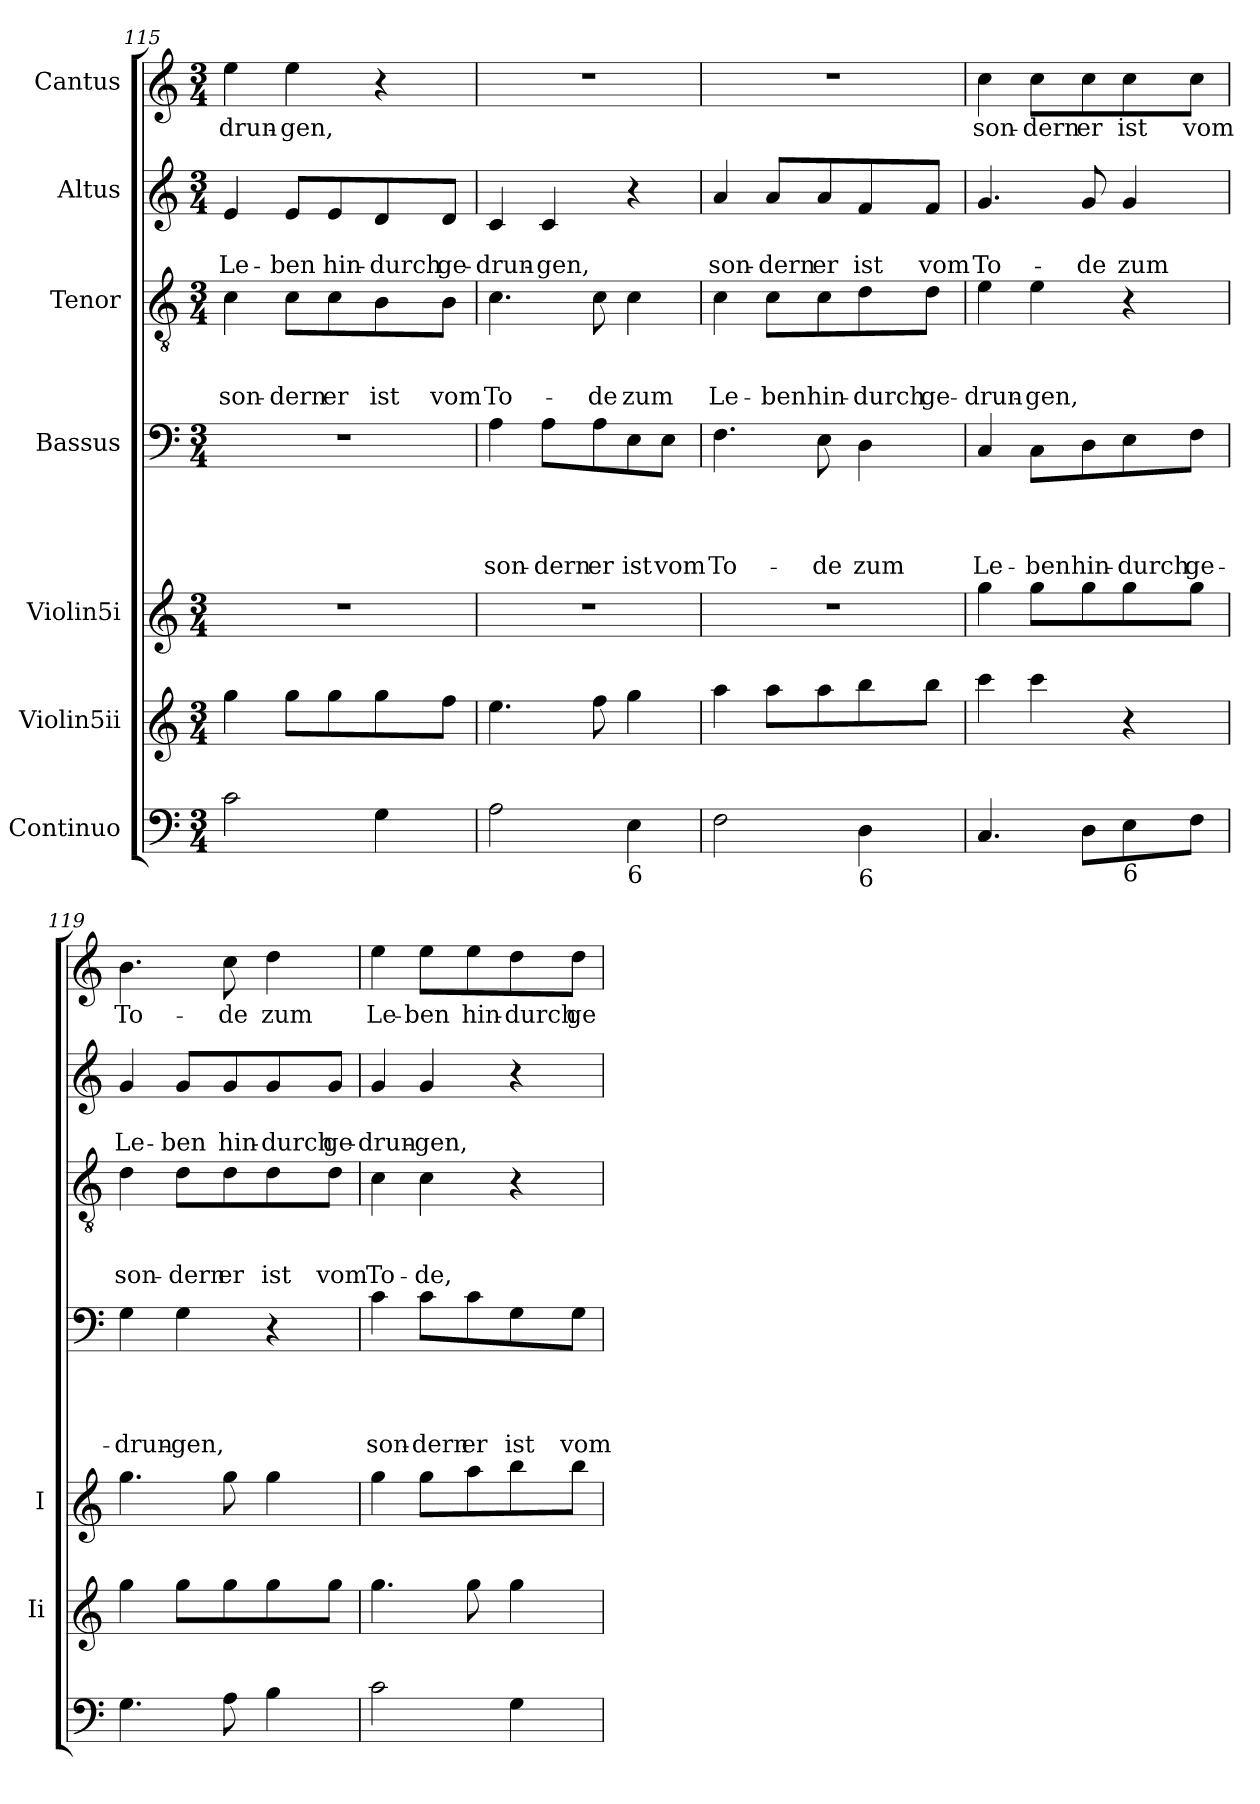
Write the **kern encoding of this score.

**kern	**kern	**kern	**kern	**text	**text	**text	**text	**kern	**text	**text	**text	**kern	**text	**text	**kern	**text
*part7	*part6	*part5	*part4	*part4	*part4	*part4	*part4	*part3	*part3	*part3	*part3	*part2	*part2	*part2	*part1	*part1
*staff7	*staff6	*staff5	*staff4	*staff4	*staff4	*staff4	*staff4	*staff3	*staff3	*staff3	*staff3	*staff2	*staff2	*staff2	*staff1	*staff1
*I"Continuo	*I"Violin5ii	*I"Violin5i	*I"Bassus	*	*	*	*	*I"Tenor	*	*	*	*I"Altus	*	*	*I"Cantus	*
*	*I'Ii	*I'I	*	*	*	*	*	*	*	*	*	*	*	*	*	*
*clefF4	*clefG2	*clefG2	*clefF4	*	*	*	*	*clefGv2	*	*	*	*clefG2	*	*	*clefG2	*
*k[]	*k[]	*k[]	*k[]	*	*	*	*	*k[]	*	*	*	*k[]	*	*	*k[]	*
*C:	*C:	*C:	*C:	*	*	*	*	*C:	*	*	*	*C:	*	*	*C:	*
*M3/4	*M3/4	*M3/4	*M3/4	*	*	*	*	*M3/4	*	*	*	*M3/4	*	*	*M3/4	*
=115	=115	=115	=115	=115	=115	=115	=115	=115	=115	=115	=115	=115	=115	=115	=115	=115
!	!	!LO:N:vis=1	!LO:N:vis=1	!	!	!	!	!	!	!	!LO:LY:b	!	!	!LO:LY:b	!	!LO:LY:b
2c\	4gg\	2.r	2.r	.	.	.	.	4c\	.	.	son-	4e/	.	Le-	4ee\	-drun-
!	!	!	!	!	!	!	!	!	!	!	!LO:LY:b	!	!	!LO:LY:b	!	!LO:LY:b
.	8gg\L	.	.	.	.	.	.	8c\L	.	.	-dern	8e/L	.	-ben	4ee\	-gen,
!	!	!	!	!	!	!	!	!	!	!	!LO:LY:b	!	!	!LO:LY:b	!	!
.	8gg\	.	.	.	.	.	.	8c\	.	.	er	8e/	.	hin-	.	.
!	!	!	!	!	!	!	!	!	!	!	!LO:LY:b	!	!	!LO:LY:b	!	!
4G\	8gg\	.	.	.	.	.	.	8B\	.	.	ist	8d/	.	-durch	4r	.
!	!	!	!	!	!	!	!	!	!	!	!LO:LY:b	!	!	!LO:LY:b	!	!
.	8ff\J	.	.	.	.	.	.	8B\J	.	.	vom	8d/J	.	ge-	.	.
=116	=116	=116	=116	=116	=116	=116	=116	=116	=116	=116	=116	=116	=116	=116	=116	=116
!	!	!LO:N:vis=1	!	!	!	!	!LO:LY:b	!	!	!	!LO:LY:b	!	!	!LO:LY:b	!LO:N:vis=1	!
2A\	4.ee\	2.r	4A\	.	.	.	son-	4.c\	.	.	To-	4c/	.	-drun-	2.r	.
!	!	!	!	!	!	!	!LO:LY:b	!	!	!	!	!	!	!LO:LY:b	!	!
.	.	.	8A\L	.	.	.	-dern	.	.	.	.	4c/	.	-gen,	.	.
!	!	!	!	!	!	!	!LO:LY:b	!	!	!	!LO:LY:b	!	!	!	!	!
.	8ff\	.	8A\	.	.	.	er	8c\	.	.	-de	.	.	.	.	.
!LO:TX:b:t=6	!	!	!	!	!	!	!	!	!	!	!	!	!	!	!	!
!	!	!	!	!	!	!	!LO:LY:b	!	!	!	!LO:LY:b	!	!	!	!	!
4E\	4gg\	.	8E\	.	.	.	ist	4c\	.	.	zum	4r	.	.	.	.
!	!	!	!	!	!	!	!LO:LY:b	!	!	!	!	!	!	!	!	!
.	.	.	8E\J	.	.	.	vom	.	.	.	.	.	.	.	.	.
=117	=117	=117	=117	=117	=117	=117	=117	=117	=117	=117	=117	=117	=117	=117	=117	=117
!	!	!LO:N:vis=1	!	!	!	!	!LO:LY:b	!	!	!	!LO:LY:b	!	!	!LO:LY:b	!LO:N:vis=1	!
2F\	4aa\	2.r	4.F\	.	.	.	To-	4c\	.	.	Le-	4a/	.	son-	2.r	.
!	!	!	!	!	!	!	!	!	!	!	!LO:LY:b	!	!	!LO:LY:b	!	!
.	8aa\L	.	.	.	.	.	.	8c\L	.	.	-ben	8a/L	.	-dern	.	.
!	!	!	!	!	!	!	!LO:LY:b	!	!	!	!LO:LY:b	!	!	!LO:LY:b	!	!
.	8aa\	.	8E\	.	.	.	-de	8c\	.	.	hin-	8a/	.	er	.	.
!LO:TX:b:t=6	!	!	!	!	!	!	!	!	!	!	!	!	!	!	!	!
!	!	!	!	!	!	!	!LO:LY:b	!	!	!	!LO:LY:b	!	!	!LO:LY:b	!	!
4D\	8bb\	.	4D\	.	.	.	zum	8d\	.	.	-durch	8f/	.	ist	.	.
!	!	!	!	!	!	!	!	!	!	!	!LO:LY:b	!	!	!LO:LY:b	!	!
.	8bb\J	.	.	.	.	.	.	8d\J	.	.	ge-	8f/J	.	vom	.	.
=118	=118	=118	=118	=118	=118	=118	=118	=118	=118	=118	=118	=118	=118	=118	=118	=118
!	!	!	!	!	!	!	!LO:LY:b	!	!	!	!LO:LY:b	!	!	!LO:LY:b	!	!LO:LY:b
4.C/	4ccc\	4gg\	4C/	.	.	.	Le-	4e\	.	.	-drun-	4.g/	.	To-	4cc\	son-
!	!	!	!	!	!	!	!LO:LY:b	!	!	!	!LO:LY:b	!	!	!	!	!LO:LY:b
.	4ccc\	8gg\L	8C\L	.	.	.	-ben	4e\	.	.	-gen,	.	.	.	8cc\L	-dern
!	!	!	!	!	!	!	!LO:LY:b	!	!	!	!	!	!	!LO:LY:b	!	!LO:LY:b
8D\L	.	8gg\	8D\	.	.	.	hin-	.	.	.	.	8g/	.	-de	8cc\	er
!LO:TX:b:t=6	!	!	!	!	!	!	!	!	!	!	!	!	!	!	!	!
!	!	!	!	!	!	!	!LO:LY:b	!	!	!	!	!	!	!LO:LY:b	!	!LO:LY:b
8E\	4r	8gg\	8E\	.	.	.	-durch	4r	.	.	.	4g/	.	zum	8cc\	ist
!	!	!	!	!	!	!	!LO:LY:b	!	!	!	!	!	!	!	!	!LO:LY:b
8F\J	.	8gg\J	8F\J	.	.	.	ge-	.	.	.	.	.	.	.	8cc\J	vom
!!LO:LB:g=z
=119	=119	=119	=119	=119	=119	=119	=119	=119	=119	=119	=119	=119	=119	=119	=119	=119
!	!	!	!	!	!	!	!LO:LY:b	!	!	!	!LO:LY:b	!	!	!LO:LY:b	!	!LO:LY:b
4.G\	4gg\	4.gg\	4G\	.	.	.	-drun-	4d\	.	.	son-	4g/	.	Le-	4.b\	To-
!	!	!	!	!	!	!	!LO:LY:b	!	!	!	!LO:LY:b	!	!	!LO:LY:b	!	!
.	8gg\L	.	4G\	.	.	.	-gen,	8d\L	.	.	-dern	8g/L	.	-ben	.	.
!	!	!	!	!	!	!	!	!	!	!	!LO:LY:b	!	!	!LO:LY:b	!	!LO:LY:b
8A\	8gg\	8gg\	.	.	.	.	.	8d\	.	.	er	8g/	.	hin-	8cc\	-de
!	!	!	!	!	!	!	!	!	!	!	!LO:LY:b	!	!	!LO:LY:b	!	!LO:LY:b
4B\	8gg\	4gg\	4r	.	.	.	.	8d\	.	.	ist	8g/	.	-durch	4dd\	zum
!	!	!	!	!	!	!	!	!	!	!	!LO:LY:b	!	!	!LO:LY:b	!	!
.	8gg\J	.	.	.	.	.	.	8d\J	.	.	vom	8g/J	.	ge-	.	.
=120	=120	=120	=120	=120	=120	=120	=120	=120	=120	=120	=120	=120	=120	=120	=120	=120
!	!	!	!	!	!	!	!LO:LY:b	!	!	!	!LO:LY:b	!	!	!LO:LY:b	!	!LO:LY:b
2c\	4.gg\	4gg\	4c\	.	.	.	son-	4c\	.	.	To-	4g/	.	-drun-	4ee\	Le-
!	!	!	!	!	!	!	!LO:LY:b	!	!	!	!LO:LY:b	!	!	!LO:LY:b	!	!LO:LY:b
.	.	8gg\L	8c\L	.	.	.	-dern	4c\	.	.	-de,	4g/	.	-gen,	8ee\L	-ben
!	!	!	!	!	!	!	!LO:LY:b	!	!	!	!	!	!	!	!	!LO:LY:b
.	8gg\	8aa\	8c\	.	.	.	er	.	.	.	.	.	.	.	8ee\	hin-
!	!	!	!	!	!	!	!LO:LY:b	!	!	!	!	!	!	!	!	!LO:LY:b
4G\	4gg\	8bb\	8G\	.	.	.	ist	4r	.	.	.	4r	.	.	8dd\	-durch
!	!	!	!	!	!	!	!LO:LY:b	!	!	!	!	!	!	!	!	!LO:LY:b
.	.	8bb\J	8G\J	.	.	.	vom	.	.	.	.	.	.	.	8dd\J	ge-
=	=	=	=	=	=	=	=	=	=	=	=	=	=	=	=	=
*-	*-	*-	*-	*-	*-	*-	*-	*-	*-	*-	*-	*-	*-	*-	*-	*-
